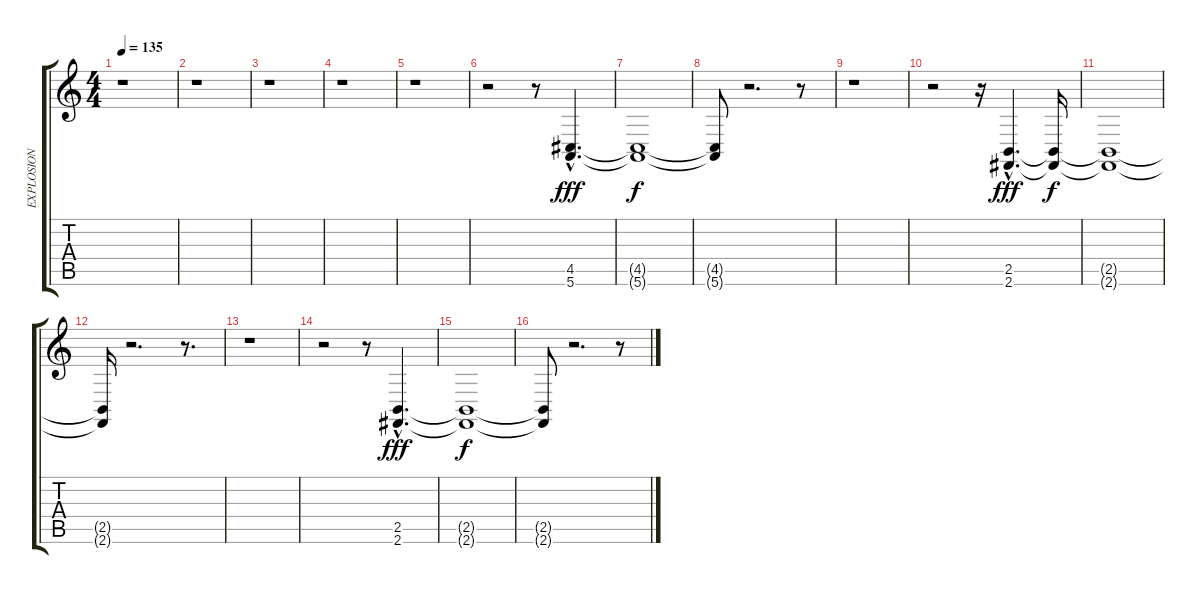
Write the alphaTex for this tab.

\track ("EXPLOSION" "EXPLOSION") {instrument gunshot}
\staff {score tabs}
\tuning (E4 B3 G3 D3 A2 E2) {hide}
\ts (4 4)
\tempo 135
\clef g2
\ks c
r.1{dy fff} |
r.1 |
r.1 |
r.1 |
r.1 |
r.2 r.8 (4.5{hac} 5.6{hac}).4{d} |
(4.5{t} 5.6{t}).1{dy f} |
(4.5{t} 5.6{t}).8 r.2{d} r.8 |
r.1 |
r.2 r.16 (2.5{hac} 2.6{hac}).4{d dy fff} (2.5{t} 2.6{t}).16{dy f} |
(2.5{t} 2.6{t}).1 |
(2.5{t} 2.6{t}).16 r.2{d} r.8{d} |
r.1 |
r.2 r.8 (2.5{hac} 2.6{hac}).4{d dy fff} |
(2.5{t} 2.6{t}).1{dy f} |
(2.5{t} 2.6{t}).8 r.2{d} r.8
